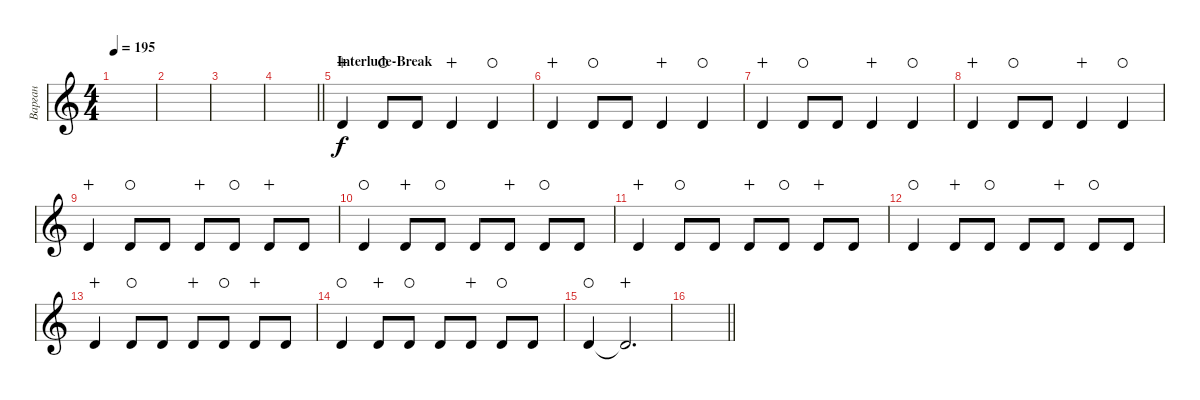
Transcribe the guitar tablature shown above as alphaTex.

\track ("Варган" "Варган") {mute instrument acousticguitarnylon}
\staff {score}
\tuning (E4 B3 G3 D3 A2 E2) {hide}
\ts (4 4)
\tempo 195
\clef g2
\ks c
|
|
|
\barLineRight lightlight
|
\section ("" "Interlude-Break")
0.4.4{wahc} 0.4.8{waho} 0.4.8 0.4.4{wahc} 0.4.4{waho} |
0.4.4{wahc} 0.4.8{waho} 0.4.8 0.4.4{wahc} 0.4.4{waho} |
0.4.4{wahc} 0.4.8{waho} 0.4.8 0.4.4{wahc} 0.4.4{waho} |
0.4.4{wahc} 0.4.8{waho} 0.4.8 0.4.4{wahc} 0.4.4{waho} |
0.4.4{wahc} 0.4.8{waho} 0.4.8 0.4.8{wahc} 0.4.8{waho} 0.4.8{wahc} 0.4.8 |
0.4.4{waho} 0.4.8{wahc} 0.4.8{waho} 0.4.8 0.4.8{wahc} 0.4.8{waho} 0.4.8 |
0.4.4{wahc} 0.4.8{waho} 0.4.8 0.4.8{wahc} 0.4.8{waho} 0.4.8{wahc} 0.4.8 |
0.4.4{waho} 0.4.8{wahc} 0.4.8{waho} 0.4.8 0.4.8{wahc} 0.4.8{waho} 0.4.8 |
0.4.4{wahc} 0.4.8{waho} 0.4.8 0.4.8{wahc} 0.4.8{waho} 0.4.8{wahc} 0.4.8 |
0.4.4{waho} 0.4.8{wahc} 0.4.8{waho} 0.4.8 0.4.8{wahc} 0.4.8{waho} 0.4.8 |
0.4.4{waho} 0.4{t}.2{d wahc} |
\barLineRight lightlight
